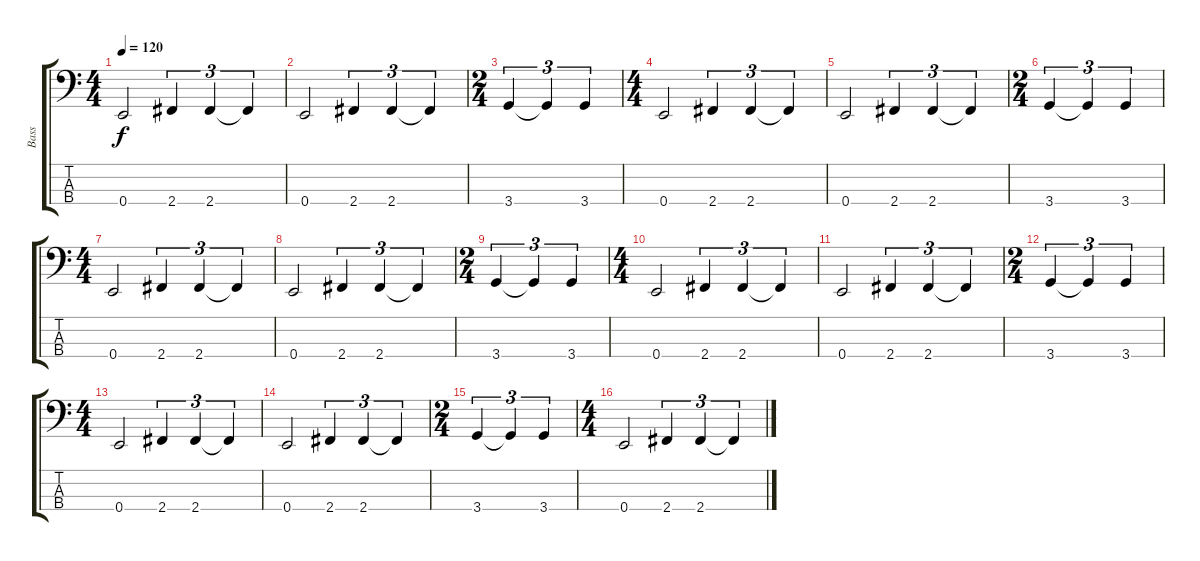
\track ("Bass" "Bass") {instrument electricbasspick}
\staff {score tabs}
\tuning (G2 D2 A1 E1) {hide}
\ts (4 4)
\tempo 120
\clef f4
\ks c
0.4.2{dy f} 2.4.4{tu (3 2)} 2.4.4{tu (3 2)} 2.4{t}.4{tu (3 2)} |
0.4.2 2.4.4{tu (3 2)} 2.4.4{tu (3 2)} 2.4{t}.4{tu (3 2)} |
\ts (2 4)
3.4.4{tu (3 2)} 3.4{t}.4{tu (3 2)} 3.4.4{tu (3 2)} |
\ts (4 4)
0.4.2 2.4.4{tu (3 2)} 2.4.4{tu (3 2)} 2.4{t}.4{tu (3 2)} |
0.4.2 2.4.4{tu (3 2)} 2.4.4{tu (3 2)} 2.4{t}.4{tu (3 2)} |
\ts (2 4)
3.4.4{tu (3 2)} 3.4{t}.4{tu (3 2)} 3.4.4{tu (3 2)} |
\ts (4 4)
0.4.2 2.4.4{tu (3 2)} 2.4.4{tu (3 2)} 2.4{t}.4{tu (3 2)} |
0.4.2 2.4.4{tu (3 2)} 2.4.4{tu (3 2)} 2.4{t}.4{tu (3 2)} |
\ts (2 4)
3.4.4{tu (3 2)} 3.4{t}.4{tu (3 2)} 3.4.4{tu (3 2)} |
\ts (4 4)
0.4.2 2.4.4{tu (3 2)} 2.4.4{tu (3 2)} 2.4{t}.4{tu (3 2)} |
0.4.2 2.4.4{tu (3 2)} 2.4.4{tu (3 2)} 2.4{t}.4{tu (3 2)} |
\ts (2 4)
3.4.4{tu (3 2)} 3.4{t}.4{tu (3 2)} 3.4.4{tu (3 2)} |
\ts (4 4)
0.4.2 2.4.4{tu (3 2)} 2.4.4{tu (3 2)} 2.4{t}.4{tu (3 2)} |
0.4.2 2.4.4{tu (3 2)} 2.4.4{tu (3 2)} 2.4{t}.4{tu (3 2)} |
\ts (2 4)
3.4.4{tu (3 2)} 3.4{t}.4{tu (3 2)} 3.4.4{tu (3 2)} |
\ts (4 4)
0.4.2 2.4.4{tu (3 2)} 2.4.4{tu (3 2)} 2.4{t}.4{tu (3 2)}
